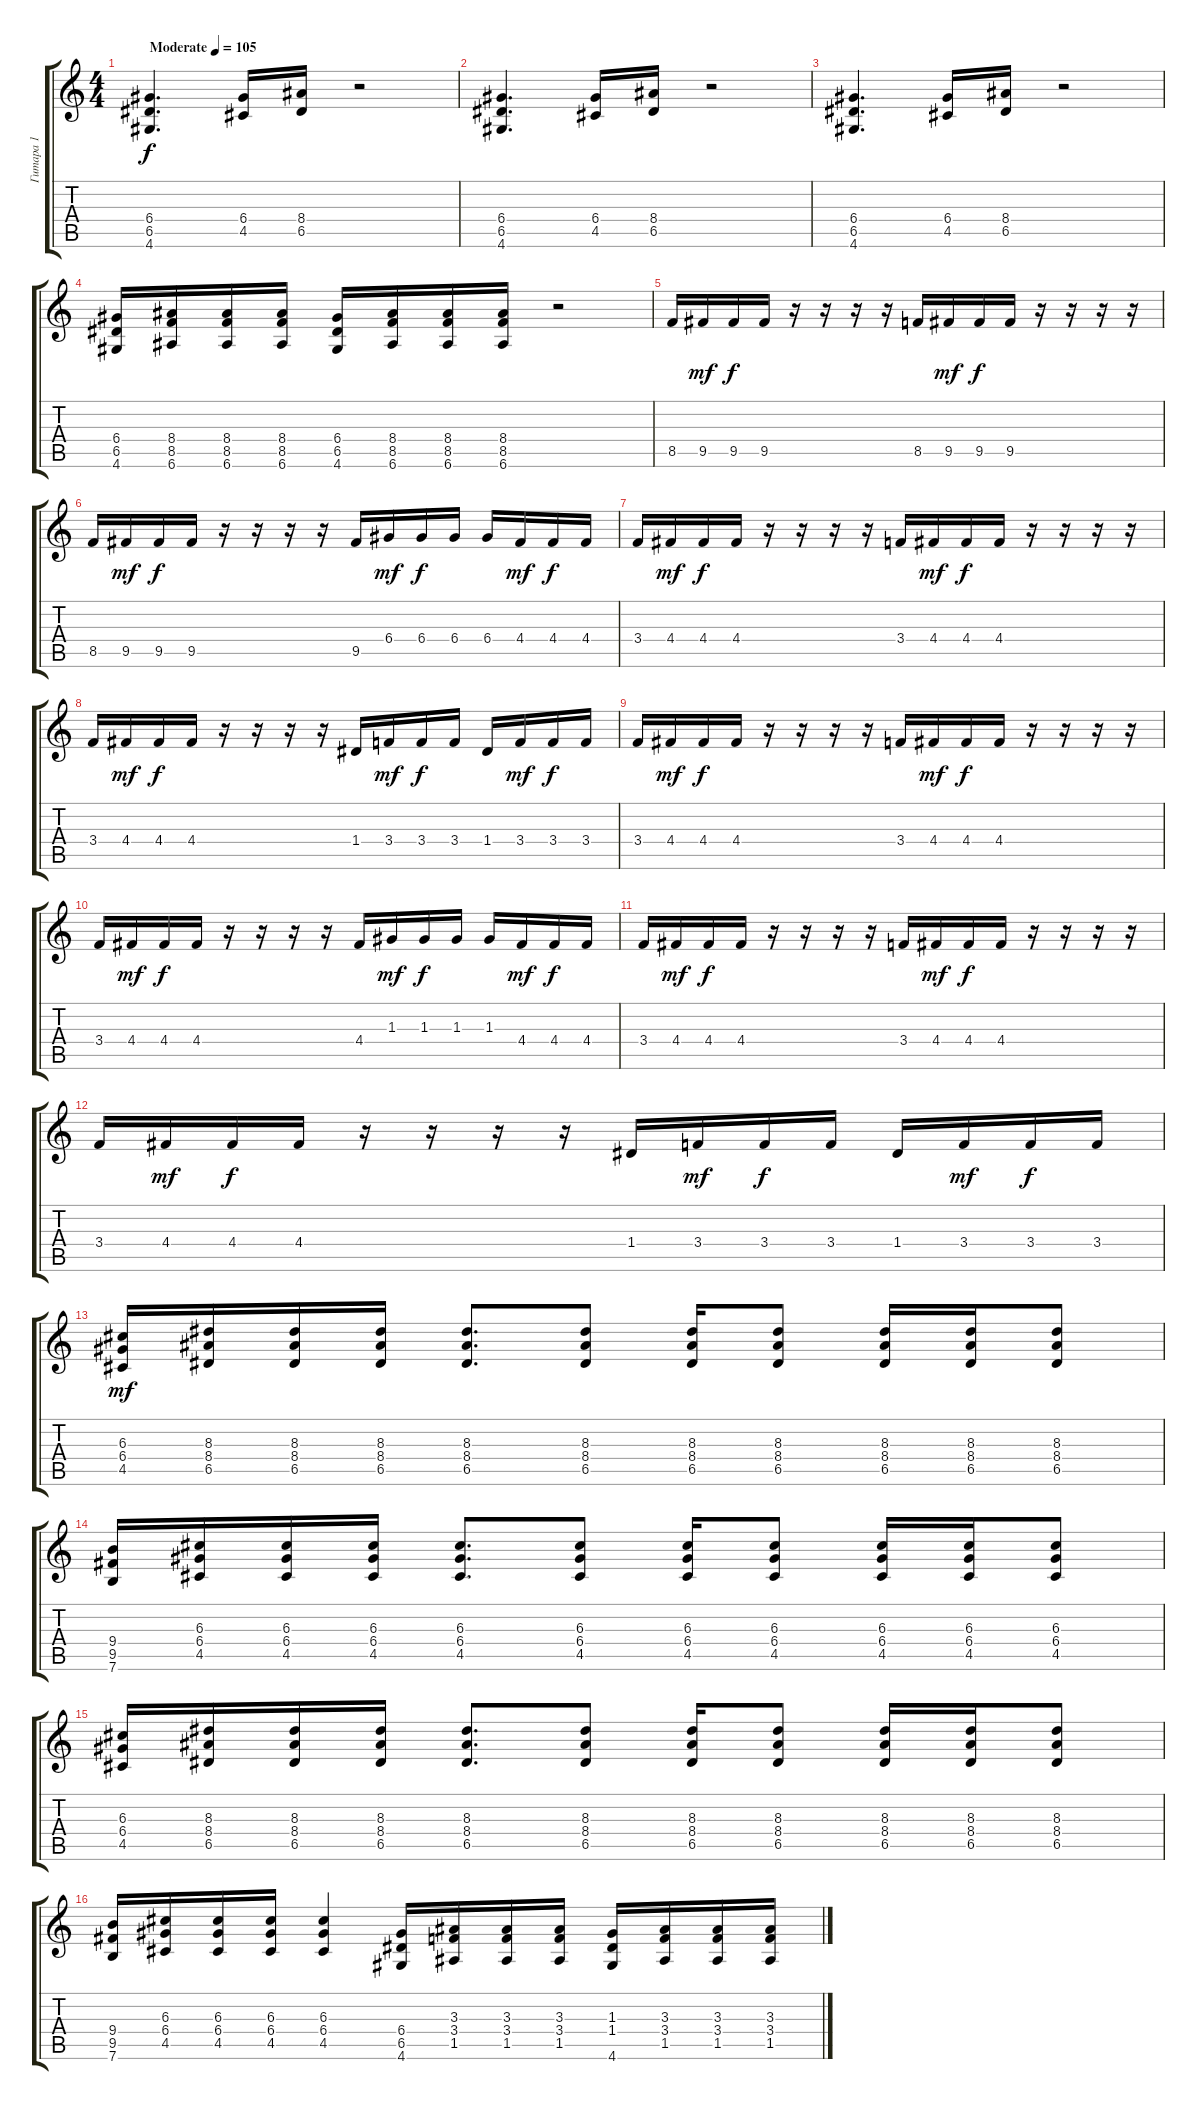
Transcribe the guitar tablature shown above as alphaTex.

\track ("Гитара 1" "Гитара 1") {instrument distortionguitar}
\staff {score tabs}
\tuning (E4 B3 G3 D3 A2 E2) {hide}
\ts (4 4)
\tempo (105 "Moderate")
\clef g2
\ks c
(6.4 6.5 4.6).4{d dy f instrument distortionguitar} (6.4 4.5).16 (8.4 6.5).16 r.2 |
(6.4 6.5 4.6).4{d} (6.4 4.5).16 (8.4 6.5).16 r.2 |
(6.4 6.5 4.6).4{d} (6.4 4.5).16 (8.4 6.5).16 r.2 |
(6.4 6.5 4.6).16 (8.4 8.5 6.6).16 (8.4 8.5 6.6).16 (8.4 8.5 6.6).16 (6.4 6.5 4.6).16 (8.4 8.5 6.6).16 (8.4 8.5 6.6).16 (8.4 8.5 6.6).16 r.2 |
8.5.16 9.5.16{dy mf} 9.5.16{dy f} 9.5.16 r.16 r.16 r.16 r.16 8.5.16 9.5.16{dy mf} 9.5.16{dy f} 9.5.16 r.16 r.16 r.16 r.16 |
8.5.16 9.5.16{dy mf} 9.5.16{dy f} 9.5.16 r.16 r.16 r.16 r.16 9.5.16 6.4.16{dy mf} 6.4.16{dy f} 6.4.16 6.4.16 4.4.16{dy mf} 4.4.16{dy f} 4.4.16 |
3.4.16 4.4.16{dy mf} 4.4.16{dy f} 4.4.16 r.16 r.16 r.16 r.16 3.4.16 4.4.16{dy mf} 4.4.16{dy f} 4.4.16 r.16 r.16 r.16 r.16 |
3.4.16 4.4.16{dy mf} 4.4.16{dy f} 4.4.16 r.16 r.16 r.16 r.16 1.4.16 3.4.16{dy mf} 3.4.16{dy f} 3.4.16 1.4.16 3.4.16{dy mf} 3.4.16{dy f} 3.4.16 |
3.4.16 4.4.16{dy mf} 4.4.16{dy f} 4.4.16 r.16 r.16 r.16 r.16 3.4.16 4.4.16{dy mf} 4.4.16{dy f} 4.4.16 r.16 r.16 r.16 r.16 |
3.4.16 4.4.16{dy mf} 4.4.16{dy f} 4.4.16 r.16 r.16 r.16 r.16 4.4.16 1.3.16{dy mf} 1.3.16{dy f} 1.3.16 1.3.16 4.4.16{dy mf} 4.4.16{dy f} 4.4.16 |
3.4.16 4.4.16{dy mf} 4.4.16{dy f} 4.4.16 r.16 r.16 r.16 r.16 3.4.16 4.4.16{dy mf} 4.4.16{dy f} 4.4.16 r.16 r.16 r.16 r.16 |
3.4.16 4.4.16{dy mf} 4.4.16{dy f} 4.4.16 r.16 r.16 r.16 r.16 1.4.16 3.4.16{dy mf} 3.4.16{dy f} 3.4.16 1.4.16 3.4.16{dy mf} 3.4.16{dy f} 3.4.16 |
(6.3 6.4 4.5).16{dy mf} (8.3 8.4 6.5).16 (8.3 8.4 6.5).16 (8.3 8.4 6.5).16 (8.3 8.4 6.5).8{d} (8.3 8.4 6.5).8 (8.3 8.4 6.5).16 (8.3 8.4 6.5).8 (8.3 8.4 6.5).16 (8.3 8.4 6.5).16 (8.3 8.4 6.5).8 |
(9.4 9.5 7.6).16 (6.3 6.4 4.5).16 (6.3 6.4 4.5).16 (6.3 6.4 4.5).16 (6.3 6.4 4.5).8{d} (6.3 6.4 4.5).8 (6.3 6.4 4.5).16 (6.3 6.4 4.5).8 (6.3 6.4 4.5).16 (6.3 6.4 4.5).16 (6.3 6.4 4.5).8 |
(6.3 6.4 4.5).16 (8.3 8.4 6.5).16 (8.3 8.4 6.5).16 (8.3 8.4 6.5).16 (8.3 8.4 6.5).8{d} (8.3 8.4 6.5).8 (8.3 8.4 6.5).16 (8.3 8.4 6.5).8 (8.3 8.4 6.5).16 (8.3 8.4 6.5).16 (8.3 8.4 6.5).8 |
(9.4 9.5 7.6).16 (6.3 6.4 4.5).16 (6.3 6.4 4.5).16 (6.3 6.4 4.5).16 (6.3 6.4 4.5).4 (6.4 6.5 4.6).16 (3.3 3.4 1.5).16 (3.3 3.4 1.5).16 (3.3 3.4 1.5).16 (1.3 1.4 4.6).16 (3.3 3.4 1.5).16 (3.3 3.4 1.5).16 (3.3 3.4 1.5).16
